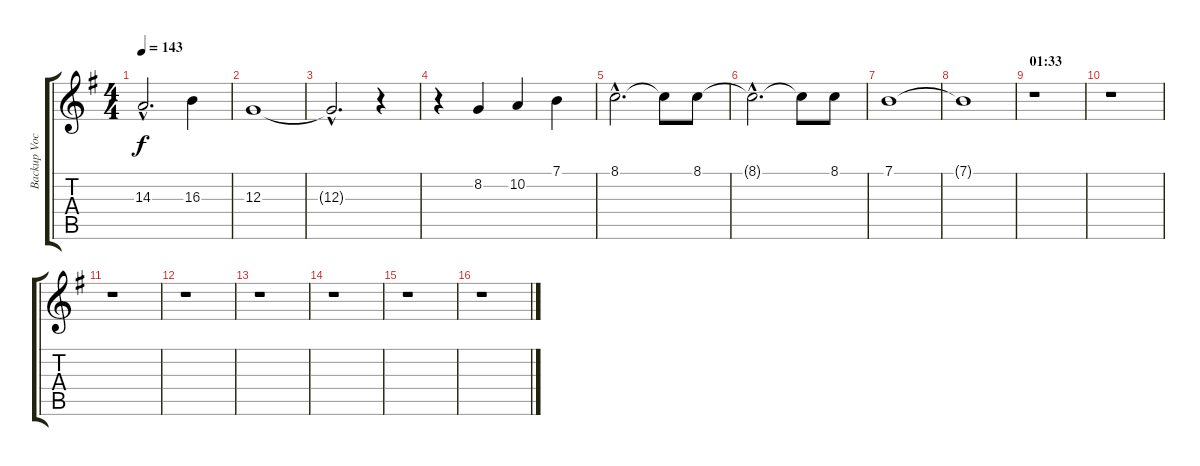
\track ("Backup Vocals" "Backup Voc") {instrument tenorsax}
\staff {score tabs}
\tuning (E4 B3 G3 D3 A2 E2) {hide}
\ts (4 4)
\tempo 143
\clef g2
\ks g
14.3{hac}.2{d dy f} 16.3.4 |
12.3.1 |
12.3{hac t}.2{d} r.4 |
r.4 8.2.4 10.2.4 7.1.4 |
8.1{hac}.2{d} 8.1{t}.8 8.1.8 |
8.1{hac t}.2{d} 8.1{t}.8 8.1.8 |
7.1.1 |
7.1{t}.1 |
\section ("" "01:33")
r.1 |
r.1 |
r.1 |
r.1 |
r.1 |
r.1 |
r.1 |
r.1
